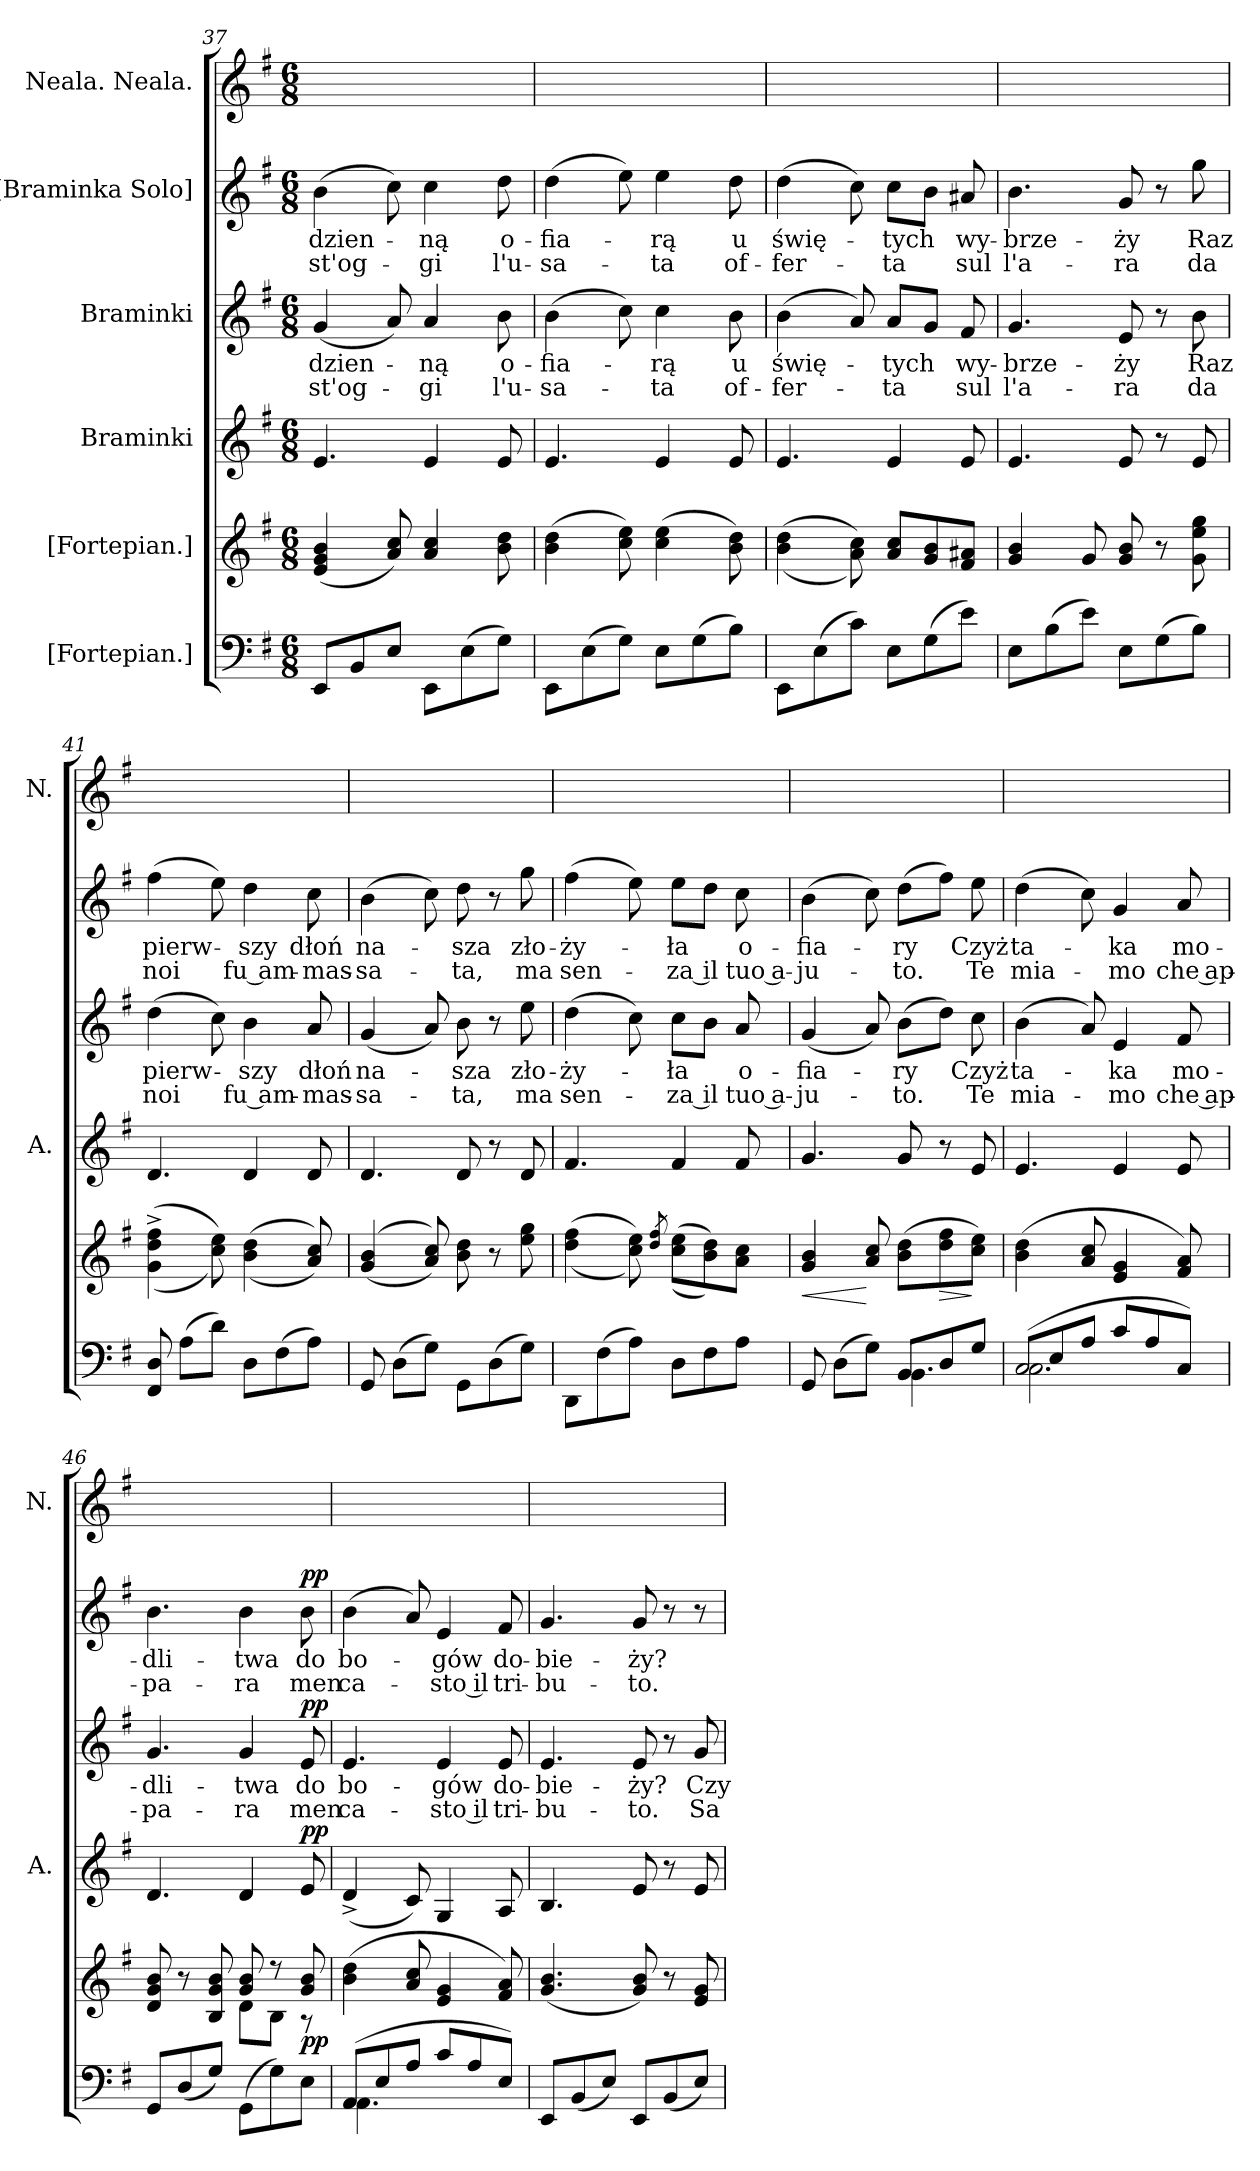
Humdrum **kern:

**kern	**kern	**dynam	**kern	**dynam	**kern	**text	**text	**dynam	**kern	**text	**text	**dynam	**kern
*part6	*part5	*part5	*part4	*part4	*part3	*part3	*part3	*part3	*part2	*part2	*part2	*part2	*part1
*staff6	*staff5	*staff5	*staff4	*staff4	*staff3	*staff3	*staff3	*staff3	*staff2	*staff2	*staff2	*staff2	*staff1
*I"[Fortepian.]	*I"[Fortepian.]	*	*I"Braminki	*	*I"Braminki	*	*	*	*I"[Braminka Solo]	*	*	*	*I"Neala. Neala.
*	*	*	*I'A.	*	*	*	*	*	*	*	*	*	*I'N.
*clefF4	*clefG2	*	*clefG2	*	*clefG2	*	*	*	*clefG2	*	*	*	*clefG2
*k[f#]	*k[f#]	*	*k[f#]	*	*k[f#]	*	*	*	*k[f#]	*	*	*	*k[f#]
*M6/8	*M6/8	*	*M6/8	*	*M6/8	*	*	*	*M6/8	*	*	*	*M6/8
=37	=37	=37	=37	=37	=37	=37	=37	=37	=37	=37	=37	=37	=37
8EE/L	(>4e/ 4g/ 4b/	.	4.e/	.	(4g/	-dzien-	-st'og-	.	(4b\	-dzien-	-st'og-	.	2.ryy
8BB/	.	.	.	.	.	.	.	.	.	.	.	.	.
8E/J	8a/ 8cc/)	.	.	.	8a/)	.	.	.	8cc\)	.	.	.	.
8EE\L	4a/ 4cc/	.	4e/	.	4a/	-ną	-gi	.	4cc\	-ną	-gi	.	.
(8E\	.	.	.	.	.	.	.	.	.	.	.	.	.
8G\J)	8b\ 8dd\	.	8e/	.	8b\	o-	l'u-	.	8dd\	o-	l'u-	.	.
=38	=38	=38	=38	=38	=38	=38	=38	=38	=38	=38	=38	=38	=38
8EE\L	(4b\ 4dd\	.	4.e/	.	(4b\	-fia-	-sa-	.	(4dd\	-fia-	-sa-	.	2.ryy
(8E\	.	.	.	.	.	.	.	.	.	.	.	.	.
8G\J)	8cc\ 8ee\)	.	.	.	8cc\)	.	.	.	8ee\)	.	.	.	.
8E\L	(4cc\ 4ee\	.	4e/	.	4cc\	-rą	-ta	.	4ee\	-rą	-ta	.	.
(8G\	.	.	.	.	.	.	.	.	.	.	.	.	.
8B\J)	8b\ 8dd\)	.	8e/	.	8b\	u	of-	.	8dd\	u	of-	.	.
=39	=39	=39	=39	=39	=39	=39	=39	=39	=39	=39	=39	=39	=39
8EE\L	(<(>4b\ 4dd\	.	4.e/	.	(4b\	świę-	-fer-	.	(4dd\	świę-	-fer-	.	2.ryy
(8E\	.	.	.	.	.	.	.	.	.	.	.	.	.
8c\J)	8a\ 8cc\))	.	.	.	8a/)	.	.	.	8cc\)	.	.	.	.
8E\L	8a/ 8cc/L	.	4e/	.	8a/L	-tych	-ta	.	8cc\L	-tych	-ta	.	.
(8G\	8g/ 8b/	.	.	.	8g/J	.	.	.	8b\J	.	.	.	.
8e\J)	8f#/ 8a#X/J	.	8e/	.	8f#/	wy-	sul	.	8a#X/	wy-	sul	.	.
=40	=40	=40	=40	=40	=40	=40	=40	=40	=40	=40	=40	=40	=40
8E\L	4g/ 4b/	.	4.e/	.	4.g/	-brze-	l'a-	.	4.b\	-brze-	l'a-	.	2.ryy
(8B\	.	.	.	.	.	.	.	.	.	.	.	.	.
8e\J)	8g/	.	.	.	.	.	.	.	.	.	.	.	.
8E\L	8g/ 8b/	.	8e/	.	8e/	-ży	-ra	.	8g/	-ży	-ra	.	.
(8G\	8r	.	8r	.	8r	.	.	.	8r	.	.	.	.
8B\J)	8g\ 8ee\ 8gg\	.	8e/	.	8b\	Raz	da	.	8gg\	Raz	da	.	.
=41	=41	=41	=41	=41	=41	=41	=41	=41	=41	=41	=41	=41	=41
8FF#/ 8D/	(<(>4g^<\ 4dd^<\ 4ff#^<\	.	4.d/	.	(4dd\	pierw-	noi	.	(4ff#\	pierw-	noi	.	2.ryy
(8A\L	.	.	.	.	.	.	.	.	.	.	.	.	.
8d\J)	8cc\ 8ee\))	.	.	.	8cc\)	.	.	.	8ee\)	.	.	.	.
8D\L	(<(>4b\ 4dd\	.	4d/	.	4b\	-szy	fu am-	.	4dd\	-szy	fu am-	.	.
(8F#\	.	.	.	.	.	.	.	.	.	.	.	.	.
8A\J)	8a/ 8cc/))	.	8d/	.	8a/	dłoń	-mas-	.	8cc\	dłoń	-mas-	.	.
=42	=42	=42	=42	=42	=42	=42	=42	=42	=42	=42	=42	=42	=42
8GG/	(<(>4g/ 4b/	.	4.d/	.	(4g/	na-	-sa-	.	(4b\	na-	-sa-	.	2.ryy
(8D\L	.	.	.	.	.	.	.	.	.	.	.	.	.
8G\J)	8a/ 8cc/))	.	.	.	8a/)	.	.	.	8cc\)	.	.	.	.
8GG\L	8b\ 8dd\	.	8d/	.	8b\	-sza	-ta,	.	8dd\	-sza	-ta,	.	.
(8D\	8r	.	8r	.	8r	.	.	.	8r	.	.	.	.
8G\J)	8ee\ 8gg\	.	8d/	.	8ee\	zło-	ma	.	8gg\	zło-	ma	.	.
=43	=43	=43	=43	=43	=43	=43	=43	=43	=43	=43	=43	=43	=43
8DD\L	(<(>4dd\ 4ff#\	.	4.f#/	.	(4dd\	-ży-	sen-	.	(4ff#\	-ży-	sen-	.	2.ryy
(8F#\	.	.	.	.	.	.	.	.	.	.	.	.	.
8A\J)	8cc\ 8ee\))	.	.	.	8cc\)	.	.	.	8ee\)	.	.	.	.
.	8qdd/ 8qff#/	.	.	.	.	.	.	.	.	.	.	.	.
8D\L	(<(>8cc\ 8ee\L	.	4f#/	.	8cc\L	-ła	-za il	.	8ee\L	-ła	-za il	.	.
8F#\	8b\ 8dd\))	.	.	.	8b\J	.	.	.	8dd\J	.	.	.	.
8A\J	8a\ 8cc\J	.	8f#/	.	8a/	o-	tuo a-	.	8cc\	o-	tuo a-	.	.
=44	=44	=44	=44	=44	=44	=44	=44	=44	=44	=44	=44	=44	=44
*^	*	*	*	*	*	*	*	*	*	*	*	*	*
!	!	!	!LO:HP:b	!	!	!	!	!	!	!	!	!	!	!
8GG/	4.ryy	4g/ 4b/	<	4.g/	.	(4g/	-fia-	-ju-	.	(4b\	-fia-	-ju-	.	2.ryy
(8D\L	.	.	.	.	.	.	.	.	.	.	.	.	.	.
8G\J)	.	8a/ 8cc/	[	.	.	8a/)	.	.	.	8cc\)	.	.	.	.
8BB/L	4.BB\	(8b\ 8dd\L	.	8g/	.	(8b\L	-ry	-to.	.	(8dd\L	-ry	-to.	.	.
!	!	!	!LO:HP:b	!	!	!	!	!	!	!	!	!	!	!
8D/	.	8dd\ 8ff#\	>	8r	.	8dd\J)	.	.	.	8ff#\J)	.	.	.	.
8G/J	.	8cc\ 8ee\J)	]	8e/	.	8cc\	Czyż	Te	.	8ee\	Czyż	Te	.	.
=45	=45	=45	=45	=45	=45	=45	=45	=45	=45	=45	=45	=45	=45	=45
!LO:N:vis=2	!	!	!	!	!	!	!	!	!	!	!	!	!	!
(8C/	2.C\	(4b\ 4dd\	.	4.e/	.	(4b\	ta-	mia-	.	(4dd\	ta-	mia-	.	2.ryy
8E/	.	.	.	.	.	.	.	.	.	.	.	.	.	.
8A/J	.	8a/ 8cc/	.	.	.	8a/)	.	.	.	8cc\)	.	.	.	.
8c/L	.	4e/ 4g/	.	4e/	.	4e/	-ka	-mo	.	4g/	-ka	-mo	.	.
8A/	.	.	.	.	.	.	.	.	.	.	.	.	.	.
8C/J)	.	8f#/ 8a/)	.	8e/	.	8f#/	mo-	che ap-	.	8a/	mo-	che ap-	.	.
*v	*v	*	*	*	*	*	*	*	*	*	*	*	*	*
=46	=46	=46	=46	=46	=46	=46	=46	=46	=46	=46	=46	=46	=46
*	*^	*	*	*	*	*	*	*	*	*	*	*	*
8GG/L	8d/ 8g/ 8b/	4.ryy	.	4.d/	.	4.g/	-dli-	-pa-	.	4.b\	-dli-	-pa-	.	2.ryy
(8D/	8r	.	.	.	.	.	.	.	.	.	.	.	.	.
8G/J)	8B/ 8g/ 8b/	.	.	.	.	.	.	.	.	.	.	.	.	.
(8GG\L	8g/ 8b/	8d\L	.	4d/	.	4g/	-twa	-ra	.	4b\	-twa	-ra	.	.
8G\)	8r	8B\J	.	.	.	.	.	.	.	.	.	.	.	.
!	!	!	!	!	!LO:DY:a	!	!	!	!LO:DY:a	!	!	!	!LO:DY:a	!
8E\J	8g/ 8b/	8r	pp	8e/	pp	8e/	do	men	pp	8b\	do	men	pp	.
*	*v	*v	*	*	*	*	*	*	*	*	*	*	*	*
=47	=47	=47	=47	=47	=47	=47	=47	=47	=47	=47	=47	=47	=47
*^	*	*	*	*	*	*	*	*	*	*	*	*	*
(8AA/L	4.AA\	(4b\ 4dd\	.	(4d^/	.	4.e/	bo-	ca-	.	(4b\	bo-	ca-	.	2.ryy
8E/	.	.	.	.	.	.	.	.	.	.	.	.	.	.
8A/J	.	8a/ 8cc/	.	8c/)	.	.	.	.	.	8a/)	.	.	.	.
8c/L	4.ryy	4e/ 4g/	.	4G/	.	4e/	-gów	-sto il	.	4e/	-gów	-sto il	.	.
8A/	.	.	.	.	.	.	.	.	.	.	.	.	.	.
8E/J)	.	8f#/ 8a/)	.	8A/	.	8e/	do-	tri-	.	8f#/	do-	tri-	.	.
*v	*v	*	*	*	*	*	*	*	*	*	*	*	*	*
=48	=48	=48	=48	=48	=48	=48	=48	=48	=48	=48	=48	=48	=48
8EE/L	(4.g/ 4.b/	.	4.B/	.	4.e/	-bie-	-bu-	.	4.g/	-bie-	-bu-	.	2.ryy
(8BB/	.	.	.	.	.	.	.	.	.	.	.	.	.
8E/J)	.	.	.	.	.	.	.	.	.	.	.	.	.
8EE/L	8g/ 8b/)	.	8e/	.	8e/	-ży?	-to.	.	8g/	-ży?	-to.	.	.
(8BB/	8r	.	8r	.	8r	.	.	.	8r	.	.	.	.
8E/J)	8e/ 8g/	.	8e/	.	8g/	Czy	Sa-	.	8r	.	.	.	.
=	=	=	=	=	=	=	=	=	=	=	=	=	=
*-	*-	*-	*-	*-	*-	*-	*-	*-	*-	*-	*-	*-	*-
